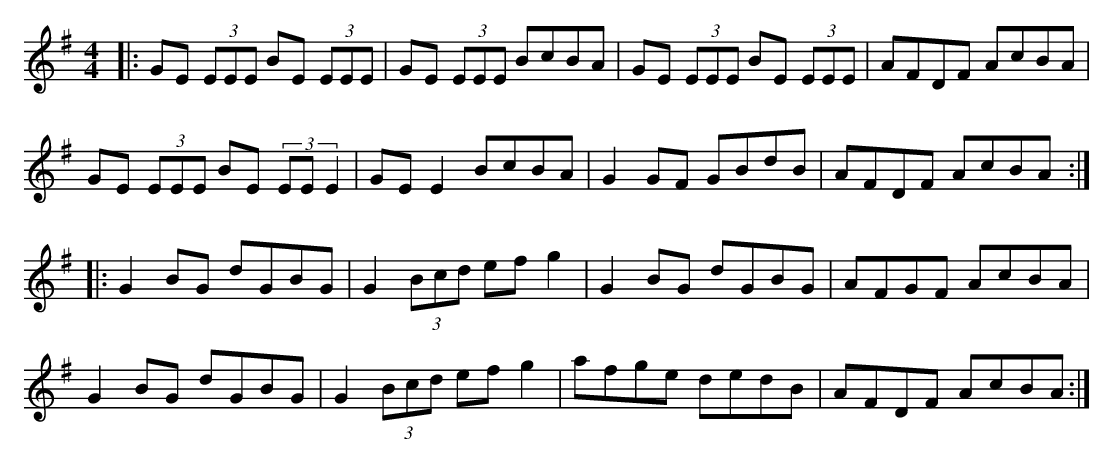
X:1
M:4/4
K:Emin
|:GE (3EEE BE (3EEE|GE (3EEE BcBA|GE (3EEE BE (3EEE|AFDF AcBA|
GE (3EEE BE (3EEE2|GEE2 BcBA|G2GF GBdB|AFDF AcBA:|
|:G2BG dGBG|G2 (3Bcd ef g2|G2BG dGBG|AFGF AcBA|
G2BG dGBG|G2 (3Bcd ef g2|afge dedB|AFDF AcBA:|
